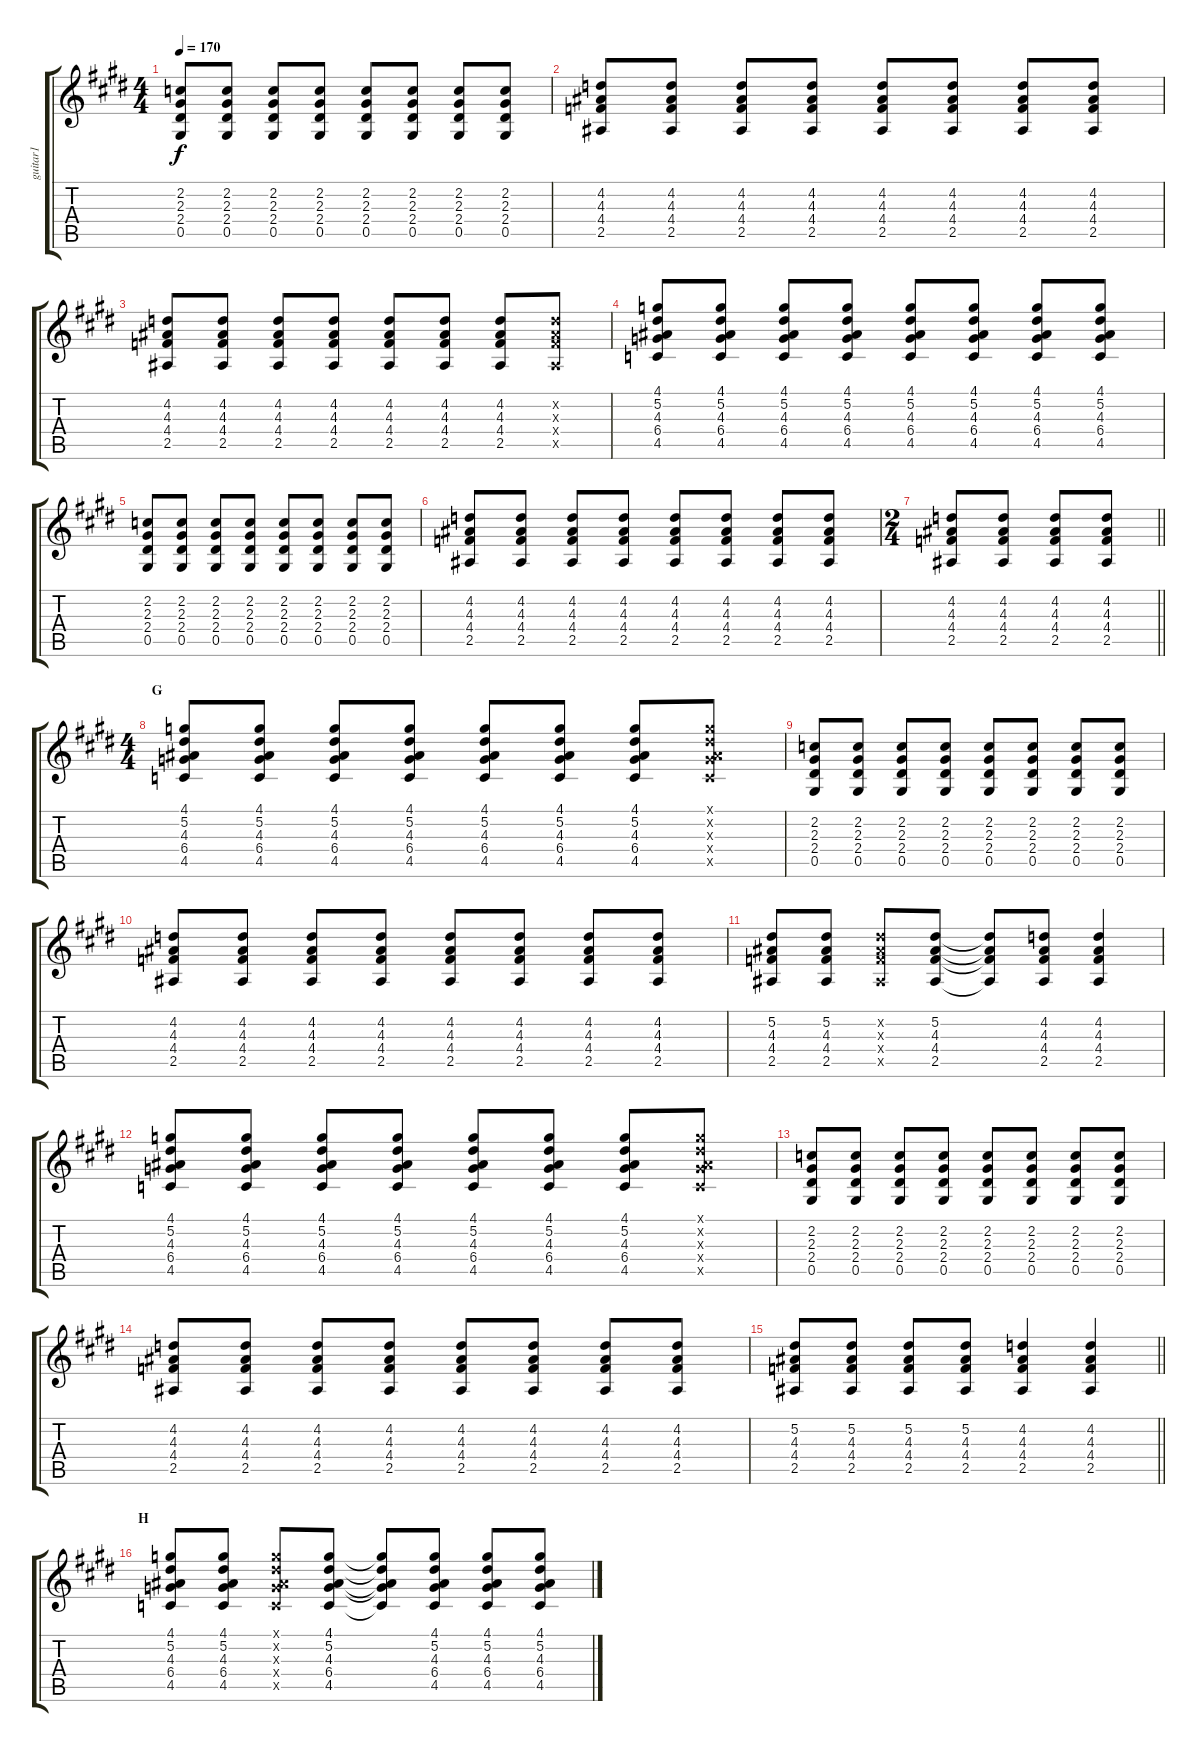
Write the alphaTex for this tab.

\track ("guitar1" "guitar1") {instrument distortionguitar}
\staff {score tabs}
\tuning (Eb4 Bb3 Gb3 Db3 Ab2 Eb2) {hide}
\ts (4 4)
\tempo 170
\clef g2
\ks e
(2.2 2.3 2.4 0.5).8{dy f} (2.2 2.3 2.4 0.5).8 (2.2 2.3 2.4 0.5).8 (2.2 2.3 2.4 0.5).8 (2.2 2.3 2.4 0.5).8 (2.2 2.3 2.4 0.5).8 (2.2 2.3 2.4 0.5).8 (2.2 2.3 2.4 0.5).8 |
(4.2 4.3 4.4 2.5).8 (4.2 4.3 4.4 2.5).8 (4.2 4.3 4.4 2.5).8 (4.2 4.3 4.4 2.5).8 (4.2 4.3 4.4 2.5).8 (4.2 4.3 4.4 2.5).8 (4.2 4.3 4.4 2.5).8 (4.2 4.3 4.4 2.5).8 |
(4.2 4.3 4.4 2.5).8 (4.2 4.3 4.4 2.5).8 (4.2 4.3 4.4 2.5).8 (4.2 4.3 4.4 2.5).8 (4.2 4.3 4.4 2.5).8 (4.2 4.3 4.4 2.5).8 (4.2 4.3 4.4 2.5).8 (4.2{x} 4.3{x} 4.4{x} 2.5{x}).8 |
(4.1 5.2 4.3 6.4 4.5).8 (4.1 5.2 4.3 6.4 4.5).8 (4.1 5.2 4.3 6.4 4.5).8 (4.1 5.2 4.3 6.4 4.5).8 (4.1 5.2 4.3 6.4 4.5).8 (4.1 5.2 4.3 6.4 4.5).8 (4.1 5.2 4.3 6.4 4.5).8 (4.1 5.2 4.3 6.4 4.5).8 |
(2.2 2.3 2.4 0.5).8 (2.2 2.3 2.4 0.5).8 (2.2 2.3 2.4 0.5).8 (2.2 2.3 2.4 0.5).8 (2.2 2.3 2.4 0.5).8 (2.2 2.3 2.4 0.5).8 (2.2 2.3 2.4 0.5).8 (2.2 2.3 2.4 0.5).8 |
(4.2 4.3 4.4 2.5).8 (4.2 4.3 4.4 2.5).8 (4.2 4.3 4.4 2.5).8 (4.2 4.3 4.4 2.5).8 (4.2 4.3 4.4 2.5).8 (4.2 4.3 4.4 2.5).8 (4.2 4.3 4.4 2.5).8 (4.2 4.3 4.4 2.5).8 |
\ts (2 4)
\barLineRight lightlight
(4.2 4.3 4.4 2.5).8 (4.2 4.3 4.4 2.5).8 (4.2 4.3 4.4 2.5).8 (4.2 4.3 4.4 2.5).8 |
\ts (4 4)
\section ("" "G")
(4.1 5.2 4.3 6.4 4.5).8 (4.1 5.2 4.3 6.4 4.5).8 (4.1 5.2 4.3 6.4 4.5).8 (4.1 5.2 4.3 6.4 4.5).8 (4.1 5.2 4.3 6.4 4.5).8 (4.1 5.2 4.3 6.4 4.5).8 (4.1 5.2 4.3 6.4 4.5).8 (4.1{x} 5.2{x} 4.3{x} 6.4{x} 4.5{x}).8 |
(2.2 2.3 2.4 0.5).8 (2.2 2.3 2.4 0.5).8 (2.2 2.3 2.4 0.5).8 (2.2 2.3 2.4 0.5).8 (2.2 2.3 2.4 0.5).8 (2.2 2.3 2.4 0.5).8 (2.2 2.3 2.4 0.5).8 (2.2 2.3 2.4 0.5).8 |
(4.2 4.3 4.4 2.5).8 (4.2 4.3 4.4 2.5).8 (4.2 4.3 4.4 2.5).8 (4.2 4.3 4.4 2.5).8 (4.2 4.3 4.4 2.5).8 (4.2 4.3 4.4 2.5).8 (4.2 4.3 4.4 2.5).8 (4.2 4.3 4.4 2.5).8 |
(5.2 4.3 4.4 2.5).8 (5.2 4.3 4.4 2.5).8 (5.2{x} 4.3{x} 4.4{x} 2.5{x}).8 (5.2 4.3 4.4 2.5).8 (5.2{t} 4.3{t} 4.4{t} 2.5{t}).8 (4.2 4.3 4.4 2.5).8 (4.2 4.3 4.4 2.5).4 |
(4.1 5.2 4.3 6.4 4.5).8 (4.1 5.2 4.3 6.4 4.5).8 (4.1 5.2 4.3 6.4 4.5).8 (4.1 5.2 4.3 6.4 4.5).8 (4.1 5.2 4.3 6.4 4.5).8 (4.1 5.2 4.3 6.4 4.5).8 (4.1 5.2 4.3 6.4 4.5).8 (4.1{x} 5.2{x} 4.3{x} 6.4{x} 4.5{x}).8 |
(2.2 2.3 2.4 0.5).8 (2.2 2.3 2.4 0.5).8 (2.2 2.3 2.4 0.5).8 (2.2 2.3 2.4 0.5).8 (2.2 2.3 2.4 0.5).8 (2.2 2.3 2.4 0.5).8 (2.2 2.3 2.4 0.5).8 (2.2 2.3 2.4 0.5).8 |
(4.2 4.3 4.4 2.5).8 (4.2 4.3 4.4 2.5).8 (4.2 4.3 4.4 2.5).8 (4.2 4.3 4.4 2.5).8 (4.2 4.3 4.4 2.5).8 (4.2 4.3 4.4 2.5).8 (4.2 4.3 4.4 2.5).8 (4.2 4.3 4.4 2.5).8 |
\barLineRight lightlight
(5.2 4.3 4.4 2.5).8 (5.2 4.3 4.4 2.5).8 (5.2 4.3 4.4 2.5).8 (5.2 4.3 4.4 2.5).8 (4.2 4.3 4.4 2.5).4 (4.2 4.3 4.4 2.5).4 |
\section ("" "H")
(4.1 5.2 4.3 6.4 4.5).8 (4.1 5.2 4.3 6.4 4.5).8 (4.1{x} 5.2{x} 4.3{x} 6.4{x} 4.5{x}).8 (4.1 5.2 4.3 6.4 4.5).8 (4.1{t} 5.2{t} 4.3{t} 6.4{t} 4.5{t}).8 (4.1 5.2 4.3 6.4 4.5).8 (4.1 5.2 4.3 6.4 4.5).8 (4.1 5.2 4.3 6.4 4.5).8
